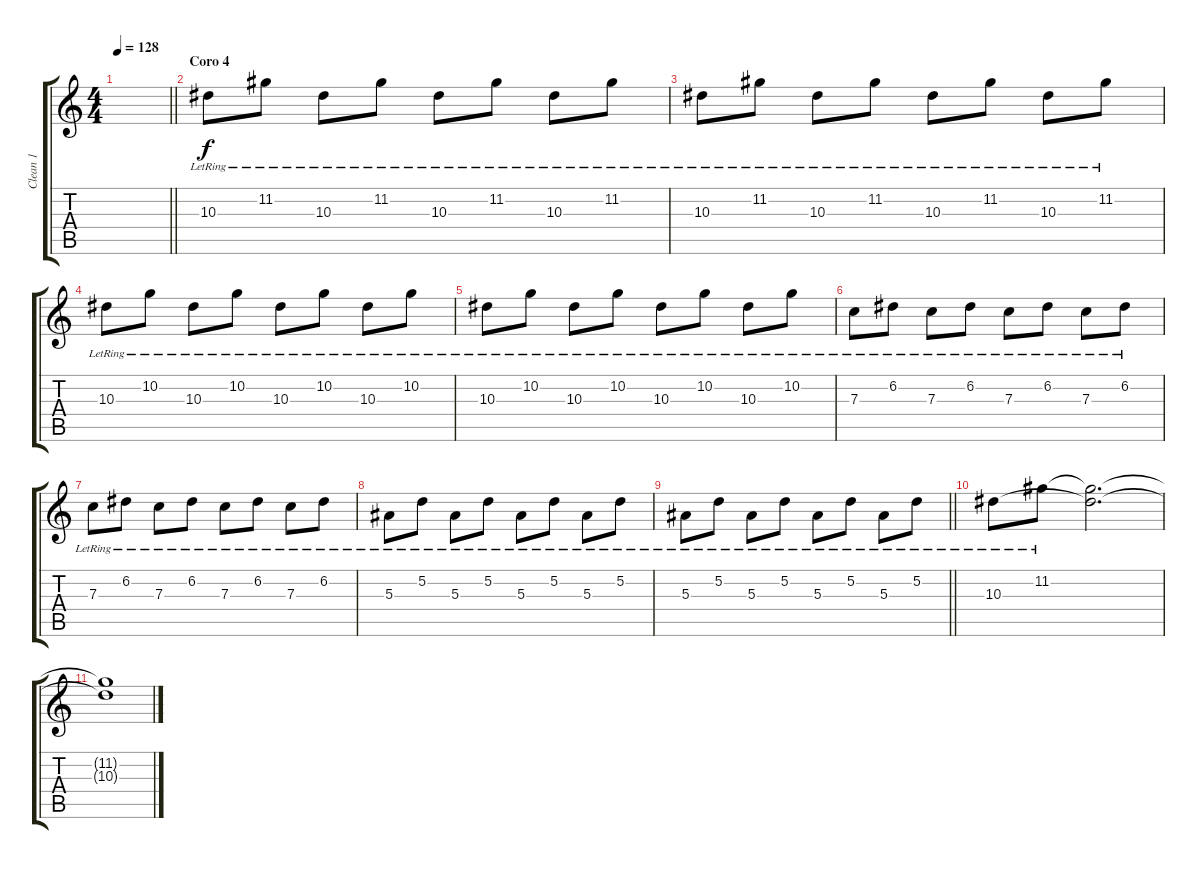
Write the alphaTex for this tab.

\track ("Clean 1" "Clean 1") {instrument electricguitarjazz}
\staff {score tabs}
\tuning (D4 A3 F3 C3 G2 C2) {hide}
\ts (4 4)
\tempo 128
\clef g2
\barLineRight lightlight
\ks c
|
\section ("" "Coro 4")
10.3{lr}.8{dy f} 11.2{lr}.8 10.3{lr}.8 11.2{lr}.8 10.3{lr}.8 11.2{lr}.8 10.3{lr}.8 11.2{lr}.8 |
10.3{lr}.8 11.2{lr}.8 10.3{lr}.8 11.2{lr}.8 10.3{lr}.8 11.2{lr}.8 10.3{lr}.8 11.2{lr}.8 |
10.3{lr}.8 10.2{lr}.8 10.3{lr}.8 10.2{lr}.8 10.3{lr}.8 10.2{lr}.8 10.3{lr}.8 10.2{lr}.8 |
10.3{lr}.8 10.2{lr}.8 10.3{lr}.8 10.2{lr}.8 10.3{lr}.8 10.2{lr}.8 10.3{lr}.8 10.2{lr}.8 |
7.3{lr}.8 6.2{lr}.8 7.3{lr}.8 6.2{lr}.8 7.3{lr}.8 6.2{lr}.8 7.3{lr}.8 6.2{lr}.8 |
7.3{lr}.8 6.2{lr}.8 7.3{lr}.8 6.2{lr}.8 7.3{lr}.8 6.2{lr}.8 7.3{lr}.8 6.2{lr}.8 |
5.3{lr}.8 5.2{lr}.8 5.3{lr}.8 5.2{lr}.8 5.3{lr}.8 5.2{lr}.8 5.3{lr}.8 5.2{lr}.8 |
\barLineRight lightlight
5.3{lr}.8 5.2{lr}.8 5.3{lr}.8 5.2{lr}.8 5.3{lr}.8 5.2{lr}.8 5.3{lr}.8 5.2{lr}.8 |
\section ("" "")
10.3{lr}.8 11.2{lr}.8 (11.2{t} 10.3{t}).2{d} |
(11.2{t} 10.3{t}).1
